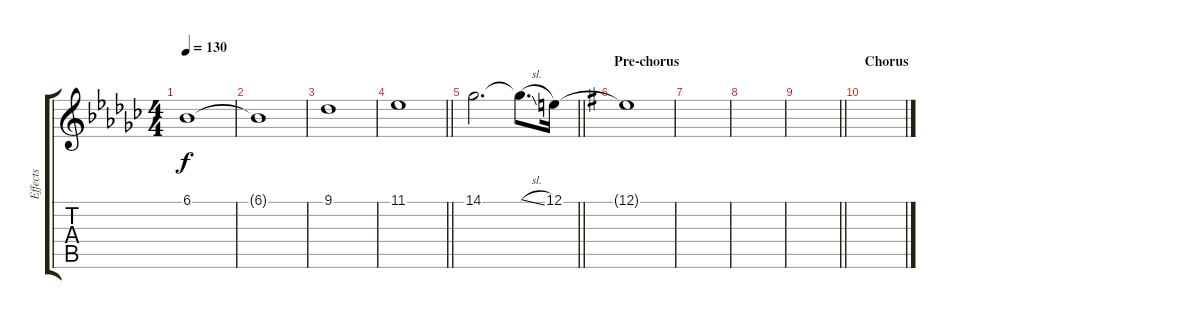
\track ("Effects" "Effects") {instrument pad2warm}
\staff {score tabs}
\tuning (E4 B3 G3 D3 A2 E2) {hide}
\ts (4 4)
\tempo 130
\clef g2
\ks ebminor
6.1{t}.1{dy f} |
6.1{t}.1 |
9.1.1 |
\barLineRight lightlight
11.1.1 |
\barLineRight lightlight
14.1.2{d} 14.1{sl t}.8{d} 12.1.16 |
\section ("" "Pre-chorus")
\ks g
12.1{t}.1{volume 0} |
|
|
\barLineRight lightlight
|
\section ("" "Chorus")
